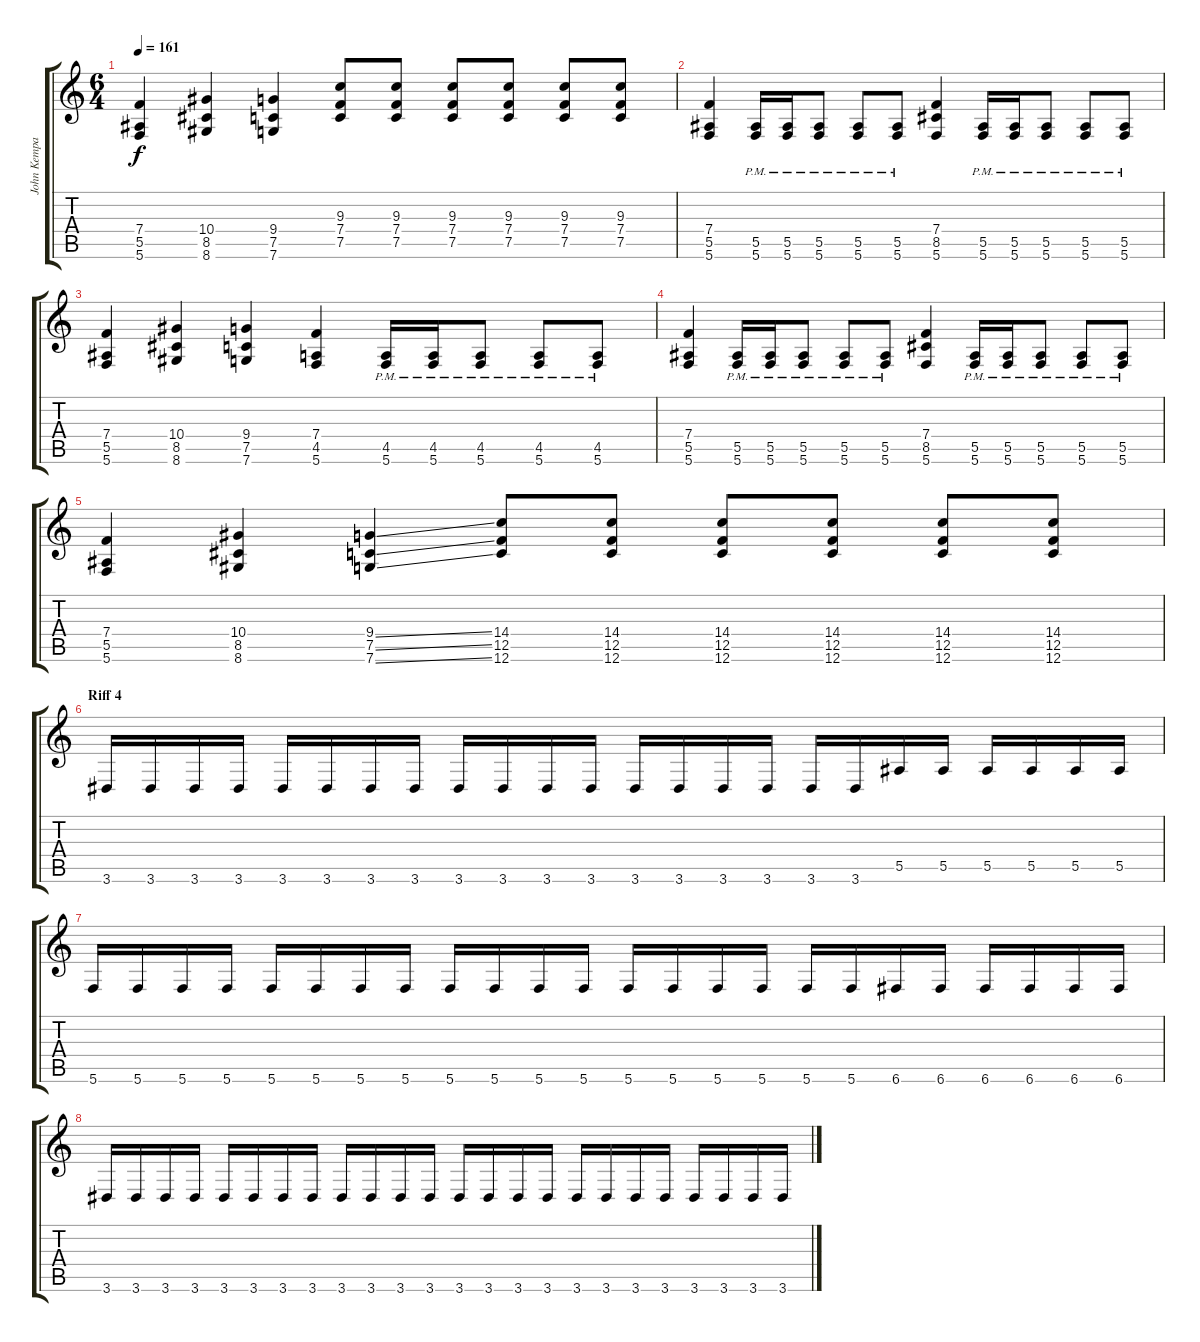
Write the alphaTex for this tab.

\track ("John Kempainen (Rhythm Guitar)" "John Kempa") {instrument distortionguitar}
\staff {score tabs}
\tuning (C4 G3 Eb3 Bb2 F2 C2) {hide}
\ts (6 4)
\tempo 161
\clef g2
\ks c
(7.4 5.5 5.6).4{dy f} (10.4 8.5 8.6).4 (9.4 7.5 7.6).4 (9.3 7.4 7.5).8 (9.3 7.4 7.5).8 (9.3 7.4 7.5).8 (9.3 7.4 7.5).8 (9.3 7.4 7.5).8 (9.3 7.4 7.5).8 |
(7.4 5.5 5.6).4 (5.5{pm} 5.6{pm}).16 (5.5{pm} 5.6{pm}).16 (5.5{pm} 5.6{pm}).8 (5.5{pm} 5.6{pm}).8 (5.5{pm} 5.6{pm}).8 (7.4 8.5 5.6).4 (5.5{pm} 5.6{pm}).16 (5.5{pm} 5.6{pm}).16 (5.5{pm} 5.6{pm}).8 (5.5{pm} 5.6{pm}).8 (5.5{pm} 5.6{pm}).8 |
(7.4 5.5 5.6).4 (10.4 8.5 8.6).4 (9.4 7.5 7.6).4 (7.4 4.5 5.6).4 (4.5{pm} 5.6{pm}).16 (4.5{pm} 5.6{pm}).16 (4.5{pm} 5.6{pm}).8 (4.5{pm} 5.6{pm}).8 (4.5{pm} 5.6{pm}).8 |
(7.4 5.5 5.6).4 (5.5{pm} 5.6{pm}).16 (5.5{pm} 5.6{pm}).16 (5.5{pm} 5.6{pm}).8 (5.5{pm} 5.6{pm}).8 (5.5{pm} 5.6{pm}).8 (7.4 8.5 5.6).4 (5.5{pm} 5.6{pm}).16 (5.5{pm} 5.6{pm}).16 (5.5{pm} 5.6{pm}).8 (5.5{pm} 5.6{pm}).8 (5.5{pm} 5.6{pm}).8 |
(7.4 5.5 5.6).4 (10.4 8.5 8.6).4 (9.4{ss} 7.5{ss} 7.6{ss}).4 (14.4 12.5 12.6).8 (14.4 12.5 12.6).8 (14.4 12.5 12.6).8 (14.4 12.5 12.6).8 (14.4 12.5 12.6).8 (14.4 12.5 12.6).8 |
\section ("" "Riff 4")
3.6.16 3.6.16 3.6.16 3.6.16 3.6.16 3.6.16 3.6.16 3.6.16 3.6.16 3.6.16 3.6.16 3.6.16 3.6.16 3.6.16 3.6.16 3.6.16 3.6.16 3.6.16 5.5.16 5.5.16 5.5.16 5.5.16 5.5.16 5.5.16 |
5.6.16 5.6.16 5.6.16 5.6.16 5.6.16 5.6.16 5.6.16 5.6.16 5.6.16 5.6.16 5.6.16 5.6.16 5.6.16 5.6.16 5.6.16 5.6.16 5.6.16 5.6.16 6.6.16 6.6.16 6.6.16 6.6.16 6.6.16 6.6.16 |
3.6.16 3.6.16 3.6.16 3.6.16 3.6.16 3.6.16 3.6.16 3.6.16 3.6.16 3.6.16 3.6.16 3.6.16 3.6.16 3.6.16 3.6.16 3.6.16 3.6.16 3.6.16 3.6.16 3.6.16 3.6.16 3.6.16 3.6.16 3.6.16
